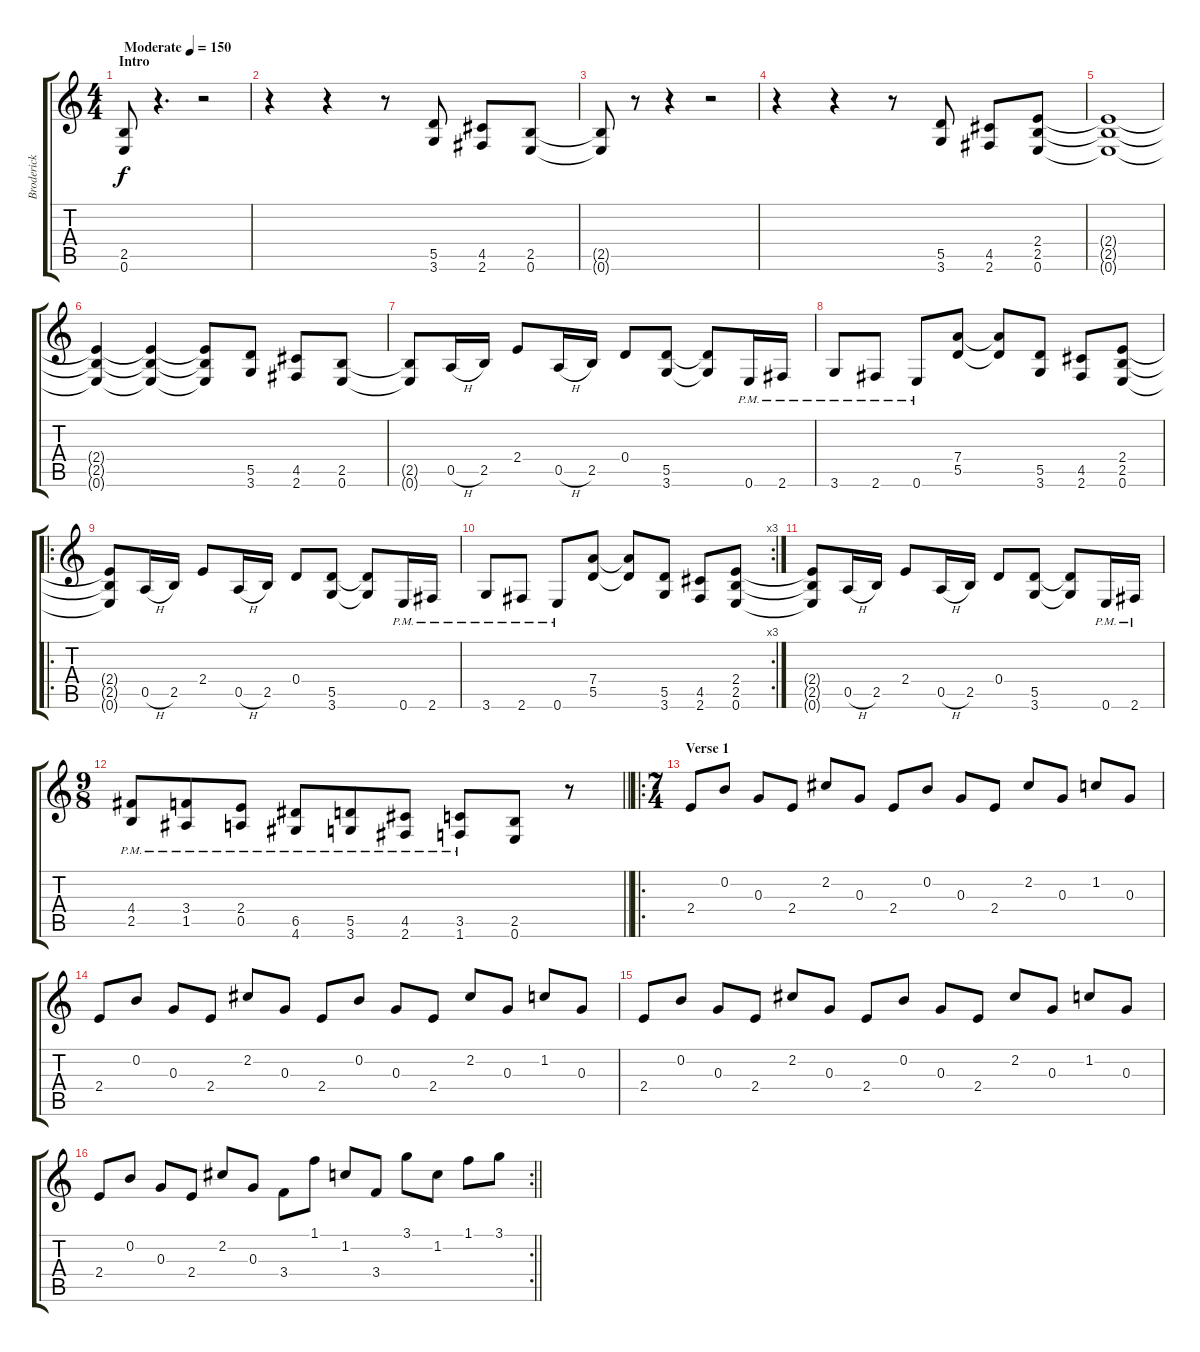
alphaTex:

\track ("Broderick" "Broderick") {instrument distortionguitar}
\staff {score tabs}
\tuning (E4 B3 G3 D3 A2 E2) {hide}
\ts (4 4)
\section ("" "Intro ")
\tempo (150 "Moderate")
\clef g2
\ks c
(2.5 0.6).8{dy f instrument distortionguitar} r.4{d} r.2 |
r.4 r.4 r.8 (5.5 3.6).8 (4.5 2.6).8 (2.5 0.6).8 |
(2.5{t} 0.6{t}).8 r.8 r.4 r.2 |
r.4 r.4 r.8 (5.5 3.6).8 (4.5 2.6).8 (2.4 2.5 0.6).8 |
(2.4{t} 2.5{t} 0.6{t}).1 |
(2.4{t} 2.5{t} 0.6{t}).4 (2.4{t} 2.5{t} 0.6{t}).4 (2.4{t} 2.5{t} 0.6{t}).8 (5.5 3.6).8 (4.5 2.6).8 (2.5 0.6).8 |
(2.5{t} 0.6{t}).8 0.5{h}.16 2.5.16 2.4.8 0.5{h}.16 2.5.16 0.4.8 (5.5 3.6).8 (5.5{t} 3.6{t}).8 0.6{pm}.16 2.6{pm}.16 |
3.6{pm}.8 2.6{pm}.8 0.6{pm}.8 (7.4 5.5).8 (7.4{t} 5.5{t}).8 (5.5 3.6).8 (4.5 2.6).8 (2.4 2.5 0.6).8 |
\ro
(2.4{t} 2.5{t} 0.6{t}).8 0.5{h}.16 2.5.16 2.4.8 0.5{h}.16 2.5.16 0.4.8 (5.5 3.6).8 (5.5{t} 3.6{t}).8 0.6{pm}.16 2.6{pm}.16 |
\rc 3
3.6{pm}.8 2.6{pm}.8 0.6{pm}.8 (7.4 5.5).8 (7.4{t} 5.5{t}).8 (5.5 3.6).8 (4.5 2.6).8 (2.4 2.5 0.6).8 |
(2.4{t} 2.5{t} 0.6{t}).8 0.5{h}.16 2.5.16 2.4.8 0.5{h}.16 2.5.16 0.4.8 (5.5 3.6).8 (5.5{t} 3.6{t}).8 0.6{pm}.16 2.6{pm}.16 |
\ts (9 8)
\barLineRight lightlight
(4.4{pm} 2.5{pm}).8 (3.4{pm} 1.5{pm}).8 (2.4{pm} 0.5{pm}).8 (6.5{pm} 4.6{pm}).8 (5.5{pm} 3.6{pm}).8 (4.5{pm} 2.6{pm}).8 (3.5{pm} 1.6{pm}).8 (2.5 0.6).8 r.8 |
\ro
\ts (7 4)
\section ("" "Verse 1")
2.4.8{instrument acousticguitarsteel} 0.2.8 0.3.8 2.4.8 2.2.8 0.3.8 2.4.8 0.2.8 0.3.8 2.4.8 2.2.8 0.3.8 1.2.8 0.3.8 |
2.4.8 0.2.8 0.3.8 2.4.8 2.2.8 0.3.8 2.4.8 0.2.8 0.3.8 2.4.8 2.2.8 0.3.8 1.2.8 0.3.8 |
2.4.8 0.2.8 0.3.8 2.4.8 2.2.8 0.3.8 2.4.8 0.2.8 0.3.8 2.4.8 2.2.8 0.3.8 1.2.8 0.3.8 |
\rc 2
\barLineRight lightlight
2.4.8 0.2.8 0.3.8 2.4.8 2.2.8 0.3.8 3.4.8 1.1.8 1.2.8 3.4.8 3.1.8 1.2.8 1.1.8 3.1.8
